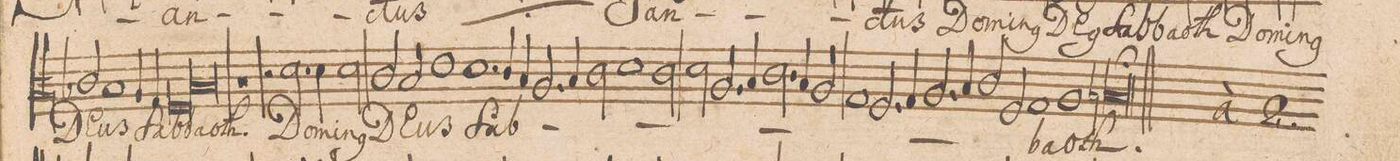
**kern	**text
*I"TENOR.	*
*clefC3	*
*k[b-]	*
*met(C|)	*
*M2/1	*
2c/	De-
1B-	-us
4A/	Sab-
4G/	.
=17-	=17-
*lig	*
1F	-ba-
1B-	-oth.
*Xlig	*
=18-	=18-
1rc	.
2r	.
2.d\	Do-
=19-	=19-
4d\	-mi-
2d\	-n(us)
2c/	DE-
2B-/	.
=20-	=20-
1e	-US
1.d	Sab-
=21-	=21-
4c/	.
4B-/	.
2.A/	.
4B-/	.
=22-	=22-
2c\	.
1d	.
2c\	.
=23-	=23-
2d\	.
2.A/	.
4B-/	.
2.c\	.
=24-	=24-
4B-/	.
2A/	.
1G	.
=25-	=25-
2.F/	.
4G/	.
2.A/	.
4B-/	.
=26-	=26-
2c/	.
2F/	.
1G	.
=27-	=27-
1A	-ba-
0Bnl;	-oth.
*-	*-
